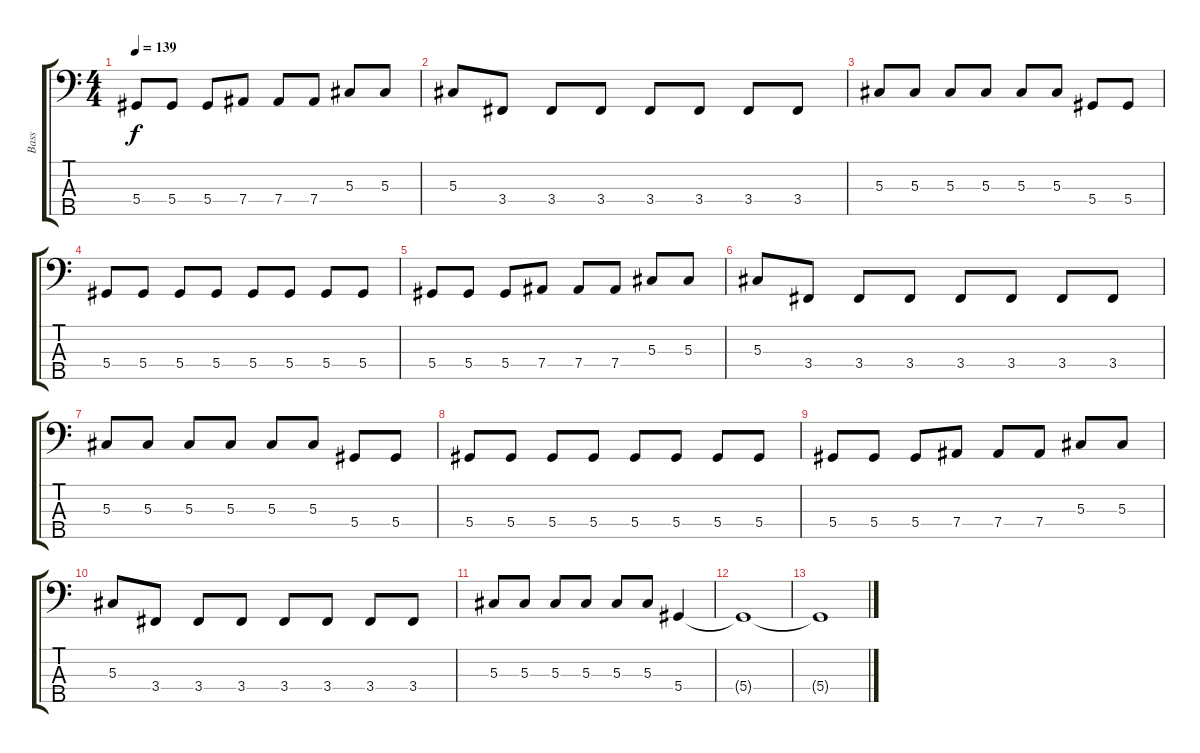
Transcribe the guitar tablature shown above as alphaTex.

\track ("Bass" "Bass") {instrument electricbassfinger}
\staff {score tabs}
\tuning (Gb2 Db2 Ab1 Eb1 Bb0) {hide}
\ts (4 4)
\tempo 139
\clef f4
\ks c
5.4.8{dy f} 5.4.8 5.4.8 7.4.8 7.4.8 7.4.8 5.3.8 5.3.8 |
5.3.8 3.4.8 3.4.8 3.4.8 3.4.8 3.4.8 3.4.8 3.4.8 |
5.3.8 5.3.8 5.3.8 5.3.8 5.3.8 5.3.8 5.4.8 5.4.8 |
5.4.8 5.4.8 5.4.8 5.4.8 5.4.8 5.4.8 5.4.8 5.4.8 |
5.4.8 5.4.8 5.4.8 7.4.8 7.4.8 7.4.8 5.3.8 5.3.8 |
5.3.8 3.4.8 3.4.8 3.4.8 3.4.8 3.4.8 3.4.8 3.4.8 |
5.3.8 5.3.8 5.3.8 5.3.8 5.3.8 5.3.8 5.4.8 5.4.8 |
5.4.8 5.4.8 5.4.8 5.4.8 5.4.8 5.4.8 5.4.8 5.4.8 |
5.4.8 5.4.8 5.4.8 7.4.8 7.4.8 7.4.8 5.3.8 5.3.8 |
5.3.8 3.4.8 3.4.8 3.4.8 3.4.8 3.4.8 3.4.8 3.4.8 |
5.3.8 5.3.8 5.3.8 5.3.8 5.3.8 5.3.8 5.4.4 |
5.4{t}.1 |
5.4{t}.1
